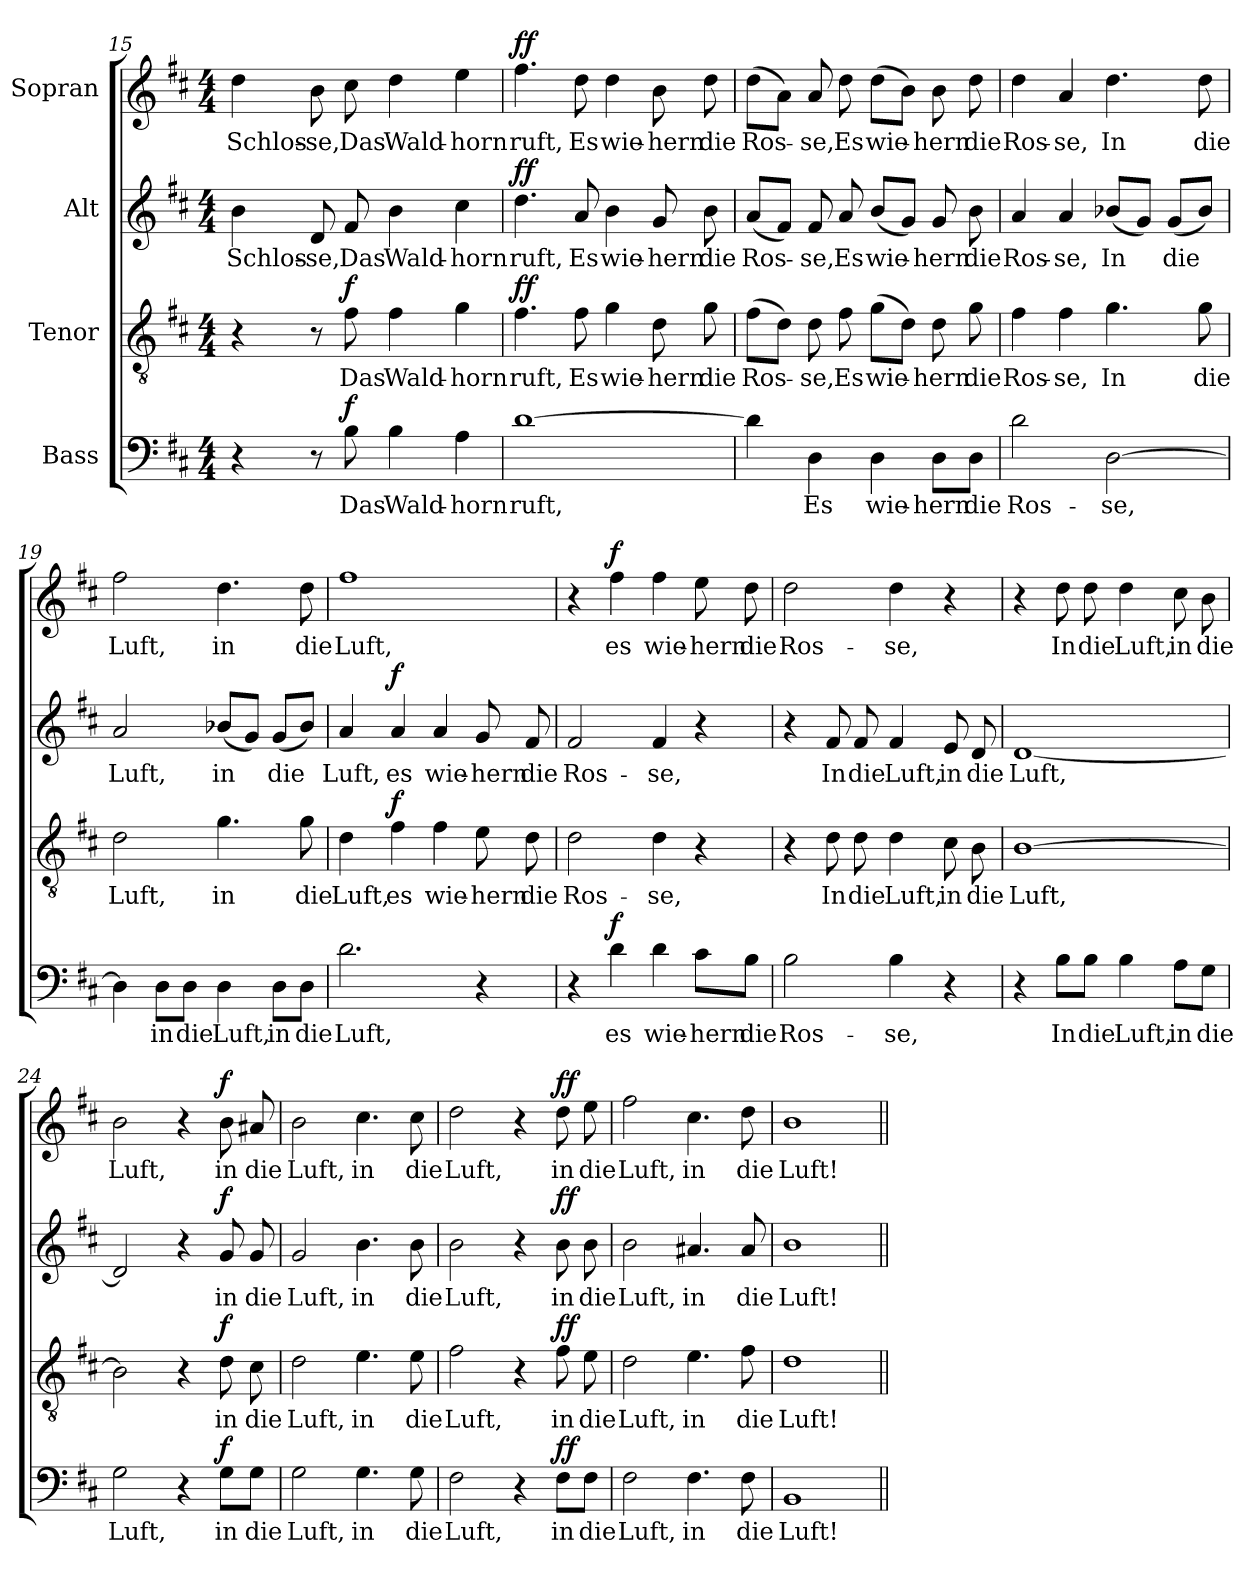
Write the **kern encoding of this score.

**kern	**text	**dynam	**kern	**text	**dynam	**kern	**text	**dynam	**kern	**text	**dynam
*part4	*part4	*part4	*part3	*part3	*part3	*part2	*part2	*part2	*part1	*part1	*part1
*staff4	*staff4	*staff4	*staff3	*staff3	*staff3	*staff2	*staff2	*staff2	*staff1	*staff1	*staff1
*I"Bass	*	*	*I"Tenor	*	*	*I"Alt	*	*	*I"Sopran	*	*
*clefF4	*	*	*clefGv2	*	*	*clefG2	*	*	*clefG2	*	*
*k[f#c#]	*	*	*k[f#c#]	*	*	*k[f#c#]	*	*	*k[f#c#]	*	*
*D:	*	*	*D:	*	*	*D:	*	*	*D:	*	*
*M4/4	*	*	*M4/4	*	*	*M4/4	*	*	*M4/4	*	*
=15	=15	=15	=15	=15	=15	=15	=15	=15	=15	=15	=15
!	!	!	!	!	!	!	!LO:LY:b	!	!	!LO:LY:b	!
4r	.	.	4r	.	.	4b\	Schlos-	.	4dd\	Schlos-	.
!	!	!	!	!	!	!	!LO:LY:b	!	!	!LO:LY:b	!
8r	.	.	8r	.	.	8d/	-se,	.	8b\	-se,	.
!	!LO:LY:b	!LO:DY:a	!	!LO:LY:b	!LO:DY:a	!	!LO:LY:b	!	!	!LO:LY:b	!
8B\	Das	f	8f#\	Das	f	8f#/	Das	.	8cc#\	Das	.
!	!LO:LY:b	!	!	!LO:LY:b	!	!	!LO:LY:b	!	!	!LO:LY:b	!
4B\	Wald-	.	4f#\	Wald-	.	4b\	Wald-	.	4dd\	Wald-	.
!	!LO:LY:b	!	!	!LO:LY:b	!	!	!LO:LY:b	!	!	!LO:LY:b	!
4A\	-horn	.	4g\	-horn	.	4cc#\	-horn	.	4ee\	-horn	.
=16	=16	=16	=16	=16	=16	=16	=16	=16	=16	=16	=16
!	!LO:LY:b	!	!	!LO:LY:b	!LO:DY:a	!	!LO:LY:b	!LO:DY:a	!	!LO:LY:b	!LO:DY:a
[1d	ruft,	.	4.f#\	ruft,	ff	4.dd\	ruft,	ff	4.ff#\	ruft,	ff
!	!	!	!	!LO:LY:b	!	!	!LO:LY:b	!	!	!LO:LY:b	!
.	.	.	8f#\	Es	.	8a/	Es	.	8dd\	Es	.
!	!	!	!	!LO:LY:b	!	!	!LO:LY:b	!	!	!LO:LY:b	!
.	.	.	4g\	wie-	.	4b\	wie-	.	4dd\	wie-	.
!	!	!	!	!LO:LY:b	!	!	!LO:LY:b	!	!	!LO:LY:b	!
.	.	.	8d\	-hern	.	8g/	-hern	.	8b\	-hern	.
!	!	!	!	!LO:LY:b	!	!	!LO:LY:b	!	!	!LO:LY:b	!
.	.	.	8g\	die	.	8b\	die	.	8dd\	die	.
!!LO:PB:g=z
=17	=17	=17	=17	=17	=17	=17	=17	=17	=17	=17	=17
!	!	!	!	!LO:LY:b	!	!	!LO:LY:b	!	!	!LO:LY:b	!
4d\]	.	.	(>8f#\L	Ros-	.	(<8a/L	Ros-	.	(>8dd\L	Ros-	.
.	.	.	8d\J)	.	.	8f#/J)	.	.	8a\J)	.	.
!	!LO:LY:b	!	!	!LO:LY:b	!	!	!LO:LY:b	!	!	!LO:LY:b	!
4D\	Es	.	8d\	-se,	.	8f#/	-se,	.	8a/	-se,	.
!	!	!	!	!LO:LY:b	!	!	!LO:LY:b	!	!	!LO:LY:b	!
.	.	.	8f#\	Es	.	8a/	Es	.	8dd\	Es	.
!	!LO:LY:b	!	!	!LO:LY:b	!	!	!LO:LY:b	!	!	!LO:LY:b	!
4D\	wie-	.	(>8g\L	wie-	.	(<8b/L	wie-	.	(>8dd\L	wie-	.
.	.	.	8d\J)	.	.	8g/J)	.	.	8b\J)	.	.
!	!LO:LY:b	!	!	!LO:LY:b	!	!	!LO:LY:b	!	!	!LO:LY:b	!
8D\L	-hern	.	8d\	-hern	.	8g/	-hern	.	8b\	-hern	.
!	!LO:LY:b	!	!	!LO:LY:b	!	!	!LO:LY:b	!	!	!LO:LY:b	!
8D\J	die	.	8g\	die	.	8b\	die	.	8dd\	die	.
=18	=18	=18	=18	=18	=18	=18	=18	=18	=18	=18	=18
!	!LO:LY:b	!	!	!LO:LY:b	!	!	!LO:LY:b	!	!	!LO:LY:b	!
2d\	Ros-	.	4f#\	Ros-	.	4a/	Ros-	.	4dd\	Ros-	.
!	!	!	!	!LO:LY:b	!	!	!LO:LY:b	!	!	!LO:LY:b	!
.	.	.	4f#\	-se,	.	4a/	-se,	.	4a/	-se,	.
!	!LO:LY:b	!	!	!LO:LY:b	!	!	!LO:LY:b	!	!	!LO:LY:b	!
[2D\	-se,	.	4.g\	In	.	(<8b-X/L	In	.	4.dd\	In	.
.	.	.	.	.	.	8g/J)	.	.	.	.	.
!	!	!	!	!	!	!	!LO:LY:b	!	!	!	!
.	.	.	.	.	.	(<8g/L	die	.	.	.	.
!	!	!	!	!LO:LY:b	!	!	!	!	!	!LO:LY:b	!
.	.	.	8g\	die	.	8b-/J)	.	.	8dd\	die	.
=19	=19	=19	=19	=19	=19	=19	=19	=19	=19	=19	=19
!	!	!	!	!LO:LY:b	!	!	!LO:LY:b	!	!	!LO:LY:b	!
4D\]	.	.	2d\	Luft,	.	2a/	Luft,	.	2ff#\	Luft,	.
!	!LO:LY:b	!	!	!	!	!	!	!	!	!	!
8D\L	in	.	.	.	.	.	.	.	.	.	.
!	!LO:LY:b	!	!	!	!	!	!	!	!	!	!
8D\J	die	.	.	.	.	.	.	.	.	.	.
!	!LO:LY:b	!	!	!LO:LY:b	!	!	!LO:LY:b	!	!	!LO:LY:b	!
4D\	Luft,	.	4.g\	in	.	(<8b-X/L	in	.	4.dd\	in	.
.	.	.	.	.	.	8g/J)	.	.	.	.	.
!	!LO:LY:b	!	!	!	!	!	!LO:LY:b	!	!	!	!
8D\L	in	.	.	.	.	(<8g/L	die	.	.	.	.
!	!LO:LY:b	!	!	!LO:LY:b	!	!	!	!	!	!LO:LY:b	!
8D\J	die	.	8g\	die	.	8b-/J)	.	.	8dd\	die	.
!!LO:LB:g=z
=20	=20	=20	=20	=20	=20	=20	=20	=20	=20	=20	=20
!	!LO:LY:b	!	!	!LO:LY:b	!	!	!LO:LY:b	!	!	!LO:LY:b	!
2.d\	Luft,	.	4d\	Luft,	.	4a/	Luft,	.	1ff#	Luft,	.
!	!	!	!	!LO:LY:b	!LO:DY:a	!	!LO:LY:b	!LO:DY:a	!	!	!
.	.	.	4f#\	es	f	4a/	es	f	.	.	.
!	!	!	!	!LO:LY:b	!	!	!LO:LY:b	!	!	!	!
.	.	.	4f#\	wie-	.	4a/	wie-	.	.	.	.
!	!	!	!	!LO:LY:b	!	!	!LO:LY:b	!	!	!	!
4r	.	.	8e\	-hern	.	8g/	-hern	.	.	.	.
!	!	!	!	!LO:LY:b	!	!	!LO:LY:b	!	!	!	!
.	.	.	8d\	die	.	8f#/	die	.	.	.	.
=21	=21	=21	=21	=21	=21	=21	=21	=21	=21	=21	=21
!	!	!	!	!LO:LY:b	!	!	!LO:LY:b	!	!	!	!
4r	.	.	2d\	Ros-	.	2f#/	Ros-	.	4r	.	.
!	!LO:LY:b	!LO:DY:a	!	!	!	!	!	!	!	!LO:LY:b	!LO:DY:a
4d\	es	f	.	.	.	.	.	.	4ff#\	es	f
!	!LO:LY:b	!	!	!LO:LY:b	!	!	!LO:LY:b	!	!	!LO:LY:b	!
4d\	wie-	.	4d\	-se,	.	4f#/	-se,	.	4ff#\	wie-	.
!	!LO:LY:b	!	!	!	!	!	!	!	!	!LO:LY:b	!
8c#\L	-hern	.	4r	.	.	4r	.	.	8ee\	-hern	.
!	!LO:LY:b	!	!	!	!	!	!	!	!	!LO:LY:b	!
8B\J	die	.	.	.	.	.	.	.	8dd\	die	.
=22	=22	=22	=22	=22	=22	=22	=22	=22	=22	=22	=22
!	!LO:LY:b	!	!	!	!	!	!	!	!	!LO:LY:b	!
2B\	Ros-	.	4r	.	.	4r	.	.	2dd\	Ros-	.
!	!	!	!	!LO:LY:b	!	!	!LO:LY:b	!	!	!	!
.	.	.	8d\	In	.	8f#/	In	.	.	.	.
!	!	!	!	!LO:LY:b	!	!	!LO:LY:b	!	!	!	!
.	.	.	8d\	die	.	8f#/	die	.	.	.	.
!	!LO:LY:b	!	!	!LO:LY:b	!	!	!LO:LY:b	!	!	!LO:LY:b	!
4B\	-se,	.	4d\	Luft,	.	4f#/	Luft,	.	4dd\	-se,	.
!	!	!	!	!LO:LY:b	!	!	!LO:LY:b	!	!	!	!
4r	.	.	8c#\	in	.	8e/	in	.	4r	.	.
!	!	!	!	!LO:LY:b	!	!	!LO:LY:b	!	!	!	!
.	.	.	8B\	die	.	8d/	die	.	.	.	.
=23	=23	=23	=23	=23	=23	=23	=23	=23	=23	=23	=23
!	!	!	!	!LO:LY:b	!	!	!LO:LY:b	!	!	!	!
4r	.	.	[1B	Luft,	.	[1d	Luft,	.	4r	.	.
!	!LO:LY:b	!	!	!	!	!	!	!	!	!LO:LY:b	!
8B\L	In	.	.	.	.	.	.	.	8dd\	In	.
!	!LO:LY:b	!	!	!	!	!	!	!	!	!LO:LY:b	!
8B\J	die	.	.	.	.	.	.	.	8dd\	die	.
!	!LO:LY:b	!	!	!	!	!	!	!	!	!LO:LY:b	!
4B\	Luft,	.	.	.	.	.	.	.	4dd\	Luft,	.
!	!LO:LY:b	!	!	!	!	!	!	!	!	!LO:LY:b	!
8A\L	in	.	.	.	.	.	.	.	8cc#\	in	.
!	!LO:LY:b	!	!	!	!	!	!	!	!	!LO:LY:b	!
8G\J	die	.	.	.	.	.	.	.	8b\	die	.
=24	=24	=24	=24	=24	=24	=24	=24	=24	=24	=24	=24
!	!LO:LY:b	!	!	!	!	!	!	!	!	!LO:LY:b	!
2G\	Luft,	.	2B\]	.	.	2d/]	.	.	2b\	Luft,	.
4r	.	.	4r	.	.	4r	.	.	4r	.	.
!	!LO:LY:b	!LO:DY:a	!	!LO:LY:b	!LO:DY:a	!	!LO:LY:b	!LO:DY:a	!	!LO:LY:b	!LO:DY:a
8G\L	in	f	8d\	in	f	8g/	in	f	8b\	in	f
!	!LO:LY:b	!	!	!LO:LY:b	!	!	!LO:LY:b	!	!	!LO:LY:b	!
8G\J	die	.	8c#\	die	.	8g/	die	.	8a#X/	die	.
!!LO:LB:g=z
=25	=25	=25	=25	=25	=25	=25	=25	=25	=25	=25	=25
!	!LO:LY:b	!	!	!LO:LY:b	!	!	!LO:LY:b	!	!	!LO:LY:b	!
2G\	Luft,	.	2d\	Luft,	.	2g/	Luft,	.	2b\	Luft,	.
!	!LO:LY:b	!	!	!LO:LY:b	!	!	!LO:LY:b	!	!	!LO:LY:b	!
4.G\	in	.	4.e\	in	.	4.b\	in	.	4.cc#\	in	.
!	!LO:LY:b	!	!	!LO:LY:b	!	!	!LO:LY:b	!	!	!LO:LY:b	!
8G\	die	.	8e\	die	.	8b\	die	.	8cc#\	die	.
=26	=26	=26	=26	=26	=26	=26	=26	=26	=26	=26	=26
!	!LO:LY:b	!	!	!LO:LY:b	!	!	!LO:LY:b	!	!	!LO:LY:b	!
2F#\	Luft,	.	2f#\	Luft,	.	2b\	Luft,	.	2dd\	Luft,	.
4r	.	.	4r	.	.	4r	.	.	4r	.	.
!	!LO:LY:b	!LO:DY:a	!	!LO:LY:b	!LO:DY:a	!	!LO:LY:b	!LO:DY:a	!	!LO:LY:b	!LO:DY:a
8F#\L	in	ff	8f#\	in	ff	8b\	in	ff	8dd\	in	ff
!	!LO:LY:b	!	!	!LO:LY:b	!	!	!LO:LY:b	!	!	!LO:LY:b	!
8F#\J	die	.	8e\	die	.	8b\	die	.	8ee\	die	.
=27	=27	=27	=27	=27	=27	=27	=27	=27	=27	=27	=27
!	!LO:LY:b	!	!	!LO:LY:b	!	!	!LO:LY:b	!	!	!LO:LY:b	!
2F#\	Luft,	.	2d\	Luft,	.	2b\	Luft,	.	2ff#\	Luft,	.
!	!LO:LY:b	!	!	!LO:LY:b	!	!	!LO:LY:b	!	!	!LO:LY:b	!
4.F#\	in	.	4.e\	in	.	4.a#X/	in	.	4.cc#\	in	.
!	!LO:LY:b	!	!	!LO:LY:b	!	!	!LO:LY:b	!	!	!LO:LY:b	!
8F#\	die	.	8f#\	die	.	8a#/	die	.	8dd\	die	.
=28	=28	=28	=28	=28	=28	=28	=28	=28	=28	=28	=28
!	!LO:LY:b	!	!	!LO:LY:b	!	!	!LO:LY:b	!	!	!LO:LY:b	!
1BB	Luft!	.	1d	Luft!	.	1b	Luft!	.	1b	Luft!	.
=||	=||	=||	=||	=||	=||	=||	=||	=||	=||	=||	=||
*-	*-	*-	*-	*-	*-	*-	*-	*-	*-	*-	*-
